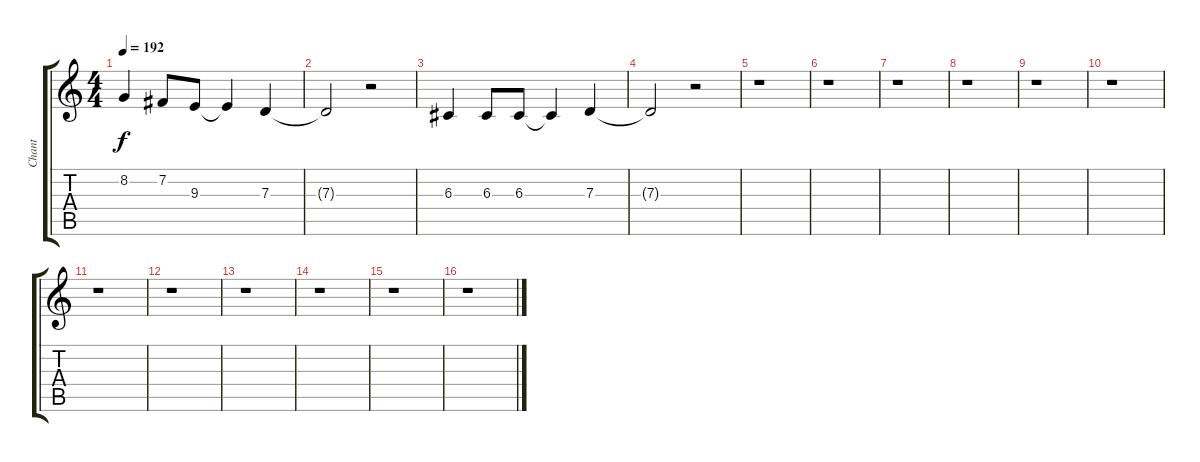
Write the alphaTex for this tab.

\track ("Chant" "Chant") {instrument altosax}
\staff {score tabs}
\tuning (E4 B3 G3 D3 A2 E2) {hide}
\ts (4 4)
\tempo 192
\clef g2
\ks c
8.2.4{dy f} 7.2.8 9.3.8 9.3{t}.4 7.3.4 |
7.3{t}.2 r.2 |
6.3.4 6.3.8 6.3.8 6.3{t}.4 7.3.4 |
7.3{t}.2 r.2 |
r.1 |
r.1 |
r.1 |
r.1 |
r.1 |
r.1 |
r.1 |
r.1 |
r.1 |
r.1 |
r.1 |
r.1
